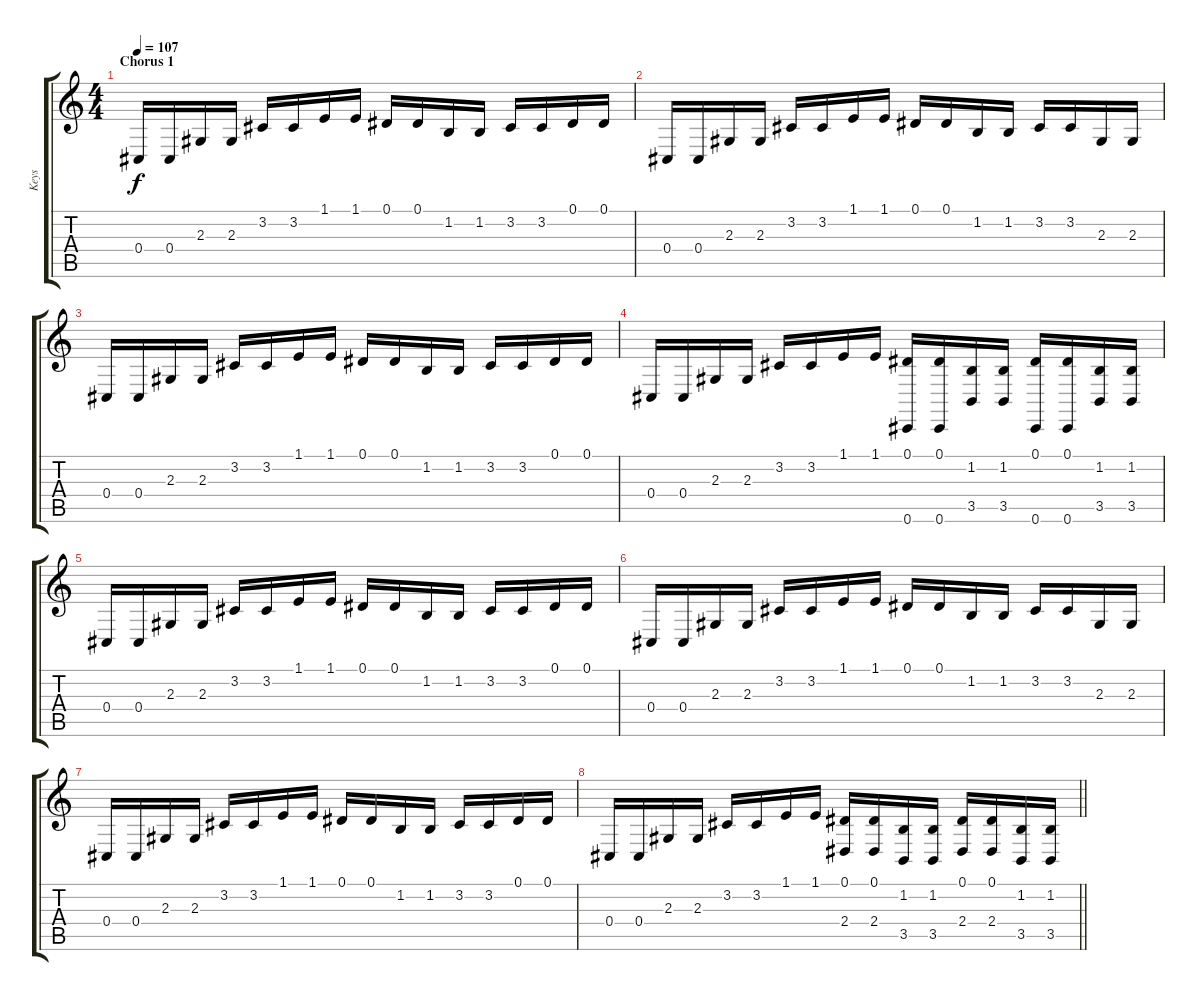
\track ("Keys " "Keys ") {instrument electricgrandpiano}
\staff {score tabs}
\tuning (Eb4 Bb3 Gb3 Db3 Ab2 Db2) {hide}
\ts (4 4)
\section ("" "Chorus 1")
\tempo 107
\clef g2
\ks c
0.4.16{dy f} 0.4.16 2.3.16 2.3.16 3.2.16 3.2.16 1.1.16 1.1.16 0.1.16 0.1.16 1.2.16 1.2.16 3.2.16 3.2.16 0.1.16 0.1.16 |
0.4.16 0.4.16 2.3.16 2.3.16 3.2.16 3.2.16 1.1.16 1.1.16 0.1.16 0.1.16 1.2.16 1.2.16 3.2.16 3.2.16 2.3.16 2.3.16 |
0.4.16 0.4.16 2.3.16 2.3.16 3.2.16 3.2.16 1.1.16 1.1.16 0.1.16 0.1.16 1.2.16 1.2.16 3.2.16 3.2.16 0.1.16 0.1.16 |
0.4.16 0.4.16 2.3.16 2.3.16 3.2.16 3.2.16 1.1.16 1.1.16 (0.1 0.6).16 (0.1 0.6).16 (1.2 3.5).16 (1.2 3.5).16 (0.1 0.6).16 (0.1 0.6).16 (1.2 3.5).16 (1.2 3.5).16 |
0.4.16 0.4.16 2.3.16 2.3.16 3.2.16 3.2.16 1.1.16 1.1.16 0.1.16 0.1.16 1.2.16 1.2.16 3.2.16 3.2.16 0.1.16 0.1.16 |
0.4.16 0.4.16 2.3.16 2.3.16 3.2.16 3.2.16 1.1.16 1.1.16 0.1.16 0.1.16 1.2.16 1.2.16 3.2.16 3.2.16 2.3.16 2.3.16 |
0.4.16 0.4.16 2.3.16 2.3.16 3.2.16 3.2.16 1.1.16 1.1.16 0.1.16 0.1.16 1.2.16 1.2.16 3.2.16 3.2.16 0.1.16 0.1.16 |
\barLineRight lightlight
0.4.16 0.4.16 2.3.16 2.3.16 3.2.16 3.2.16 1.1.16 1.1.16 (0.1 2.4).16 (0.1 2.4).16 (1.2 3.5).16 (1.2 3.5).16 (0.1 2.4).16 (0.1 2.4).16 (1.2 3.5).16 (1.2 3.5).16
